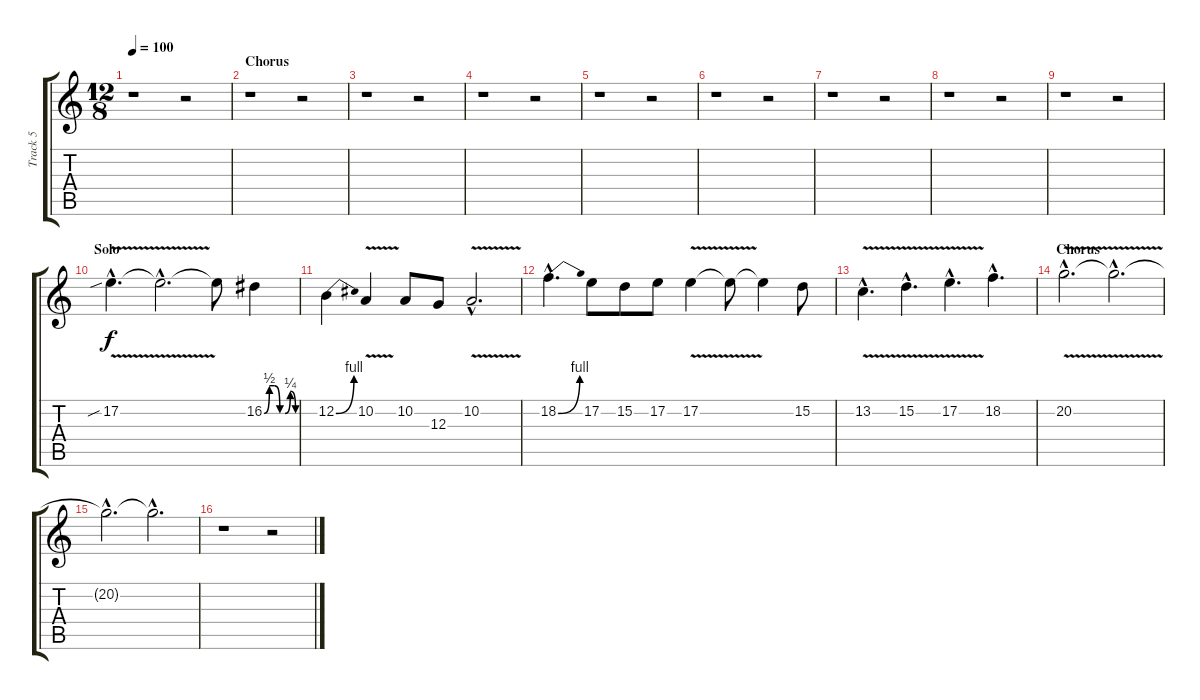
\track ("Track 5" "Track 5") {instrument tenorsax}
\staff {score tabs}
\tuning (E4 B3 G3 D3 A2 E2) {hide}
\ts (12 8)
\tempo 100
\clef g2
\ks c
r.1{dy f} r.2 |
\section ("" "Chorus")
r.1 r.2 |
r.1 r.2 |
r.1 r.2 |
r.1 r.2 |
r.1 r.2 |
r.1 r.2 |
r.1 r.2 |
r.1 r.2 |
\section ("" "Solo")
17.2{v sib hac}.4{d} 17.2{hac t}.2{d} 17.2{t}.8 16.2{be (custom 0 0 10 2 20 2 30 0 40 0 50 1 60 0)}.4 |
12.2{be (bend 0 0 60 4)}.4 10.2{v}.4 10.2.8 12.3.8 10.2{v hac}.2{d} |
18.2{be (bend 0 0 60 4) hac}.4{d} 17.2.8 15.2.8 17.2.8 17.2{v}.4 17.2{t}.8 17.2{t}.4 15.2.8 |
13.2{v hac}.4{d} 15.2{v hac}.4{d} 17.2{v hac}.4{d} 18.2{hac}.4{d} |
\section ("" "Chorus")
20.2{v hac}.2{d} 20.2{hac t}.2{d volume 12} |
20.2{hac t}.2{d volume 8} 20.2{hac t}.2{d volume 4} |
r.1 r.2
